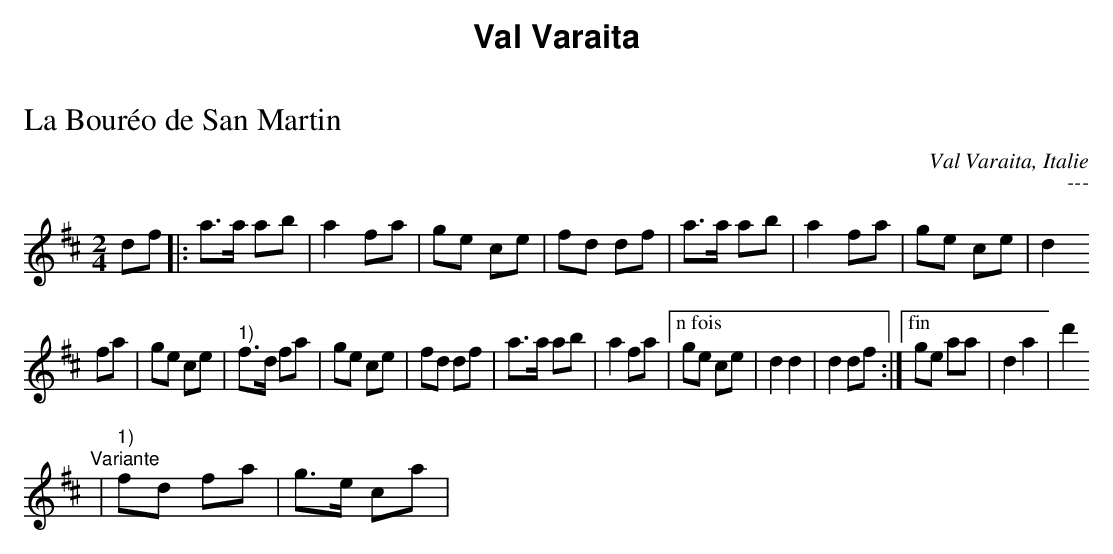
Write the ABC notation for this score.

X:1
T:La Bouréo de San Martin
O:Val Varaita, Italie
M:2/4
L:1/8
K:D
df|:a>a ab|a2 fa|ge ce|fd df|a>a ab|a2 fa|ge ce|d2
fa| ge ce|"1)"f>d fa|ge ce|fd df|a>a ab|a2 fa|["n fois" ge ce|d2 d2|d2 df:|["fin" ge aa|d2 a2|d'2
"Variante"|"1)"fd fa|g>e ca|
